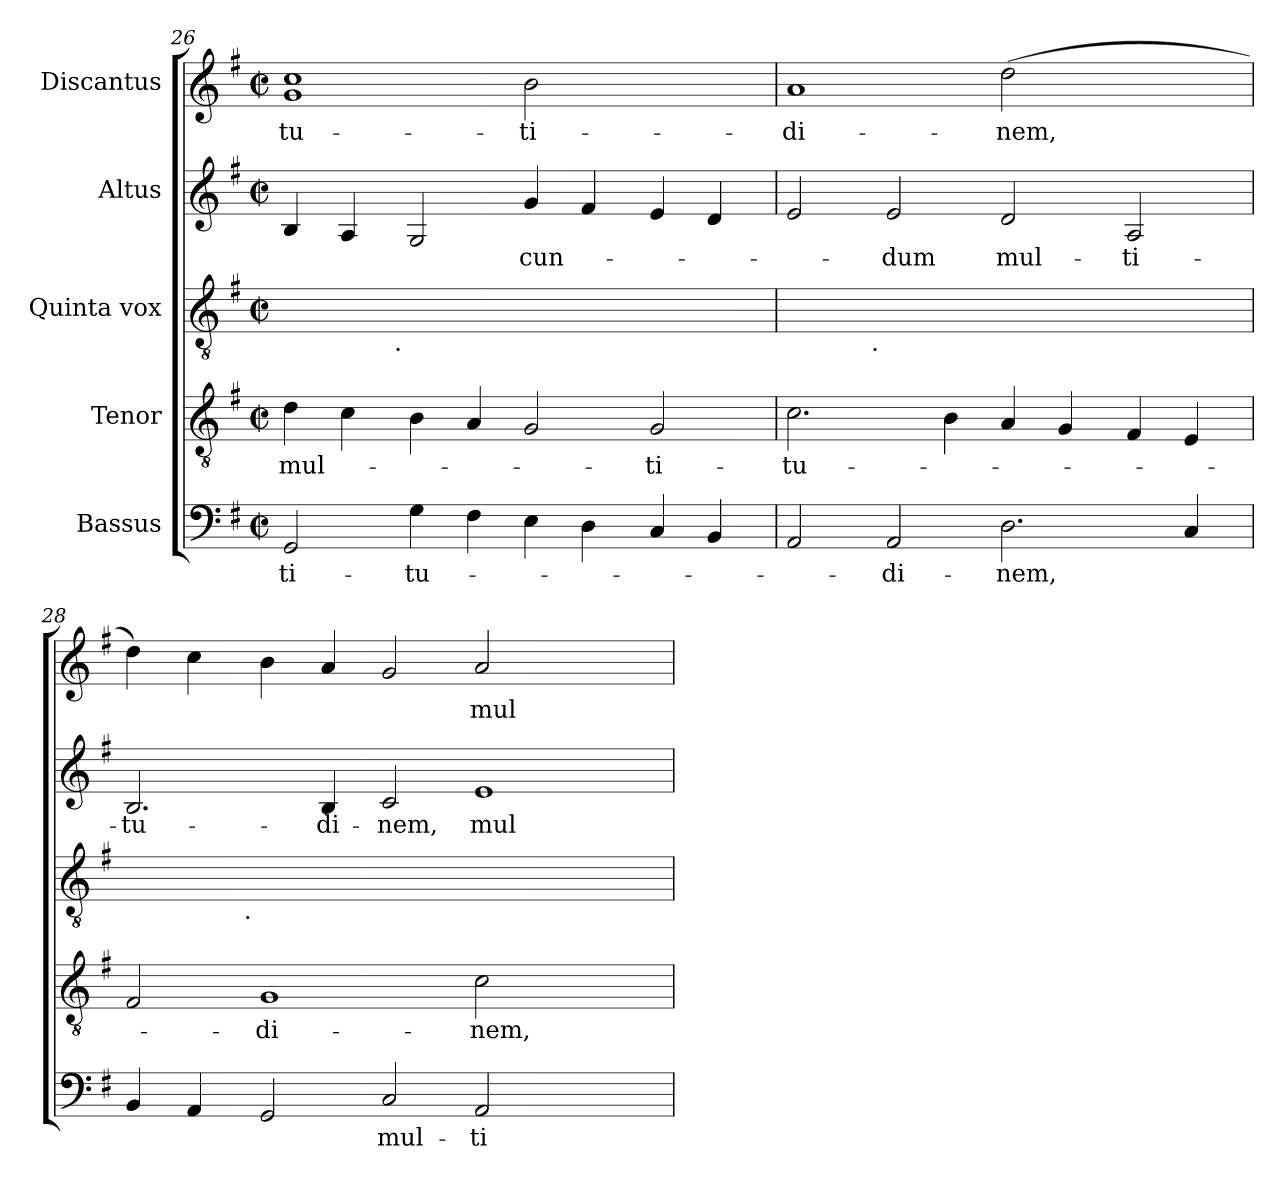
**kern	**text	**kern	**text	**kern	**kern	**text	**kern	**text
*part5	*part5	*part4	*part4	*part3	*part2	*part2	*part1	*part1
*staff5	*staff5	*staff4	*staff4	*staff3	*staff2	*staff2	*staff1	*staff1
*I"Bassus	*	*I"Tenor	*	*I"Quinta vox	*I"Altus	*	*I"Discantus	*
*clefF4	*	*clefGv2	*	*clefGv2	*clefG2	*	*clefG2	*
*k[f#]	*	*k[f#]	*	*k[f#]	*k[f#]	*	*k[f#]	*
*G:	*	*G:	*	*G:	*G:	*	*G:	*
*M2/2	*	*M2/2	*	*M2/2	*M2/2	*	*M2/2	*
*met(c|)	*	*met(c|)	*	*met(c|)	*met(c|)	*	*met(c|)	*
=26	=26	=26	=26	=26	=26	=26	=26	=26
!	!LO:LY:b:cj	!	!LO:LY:b:cj	!	!	!	!	!LO:LY:b:cj
2GG/	-ti-	4d\	mul-	4...ryy	4B/	.	1g 1cc	-tu-
.	.	4c\	.	.	4A/	.	.	.
!	!	!	!	!LO:TX:b:t=.	!	!	!	!
.	.	.	.	1ryy	.	.	.	.
!	!LO:LY:b:cj	!	!	!	!	!	!	!
4G\	-tu-	4B\	.	.	2G/	.	.	.
4F#\	.	4A/	.	.	.	.	.	.
!	!	!	!	!	!	!LO:LY:b:cj	!	!LO:LY:b:cj
4E\	.	2G/	.	.	4g/	-cun-	2b\	-ti-
4D\	.	.	.	.	4f#/	.	.	.
.	.	.	.	2ryy	.	.	.	.
!	!	!	!LO:LY:b:cj	!	!	!	!	!
4C/	.	2G/	-ti-	.	4e/	.	2ryy	.
4BB/	.	.	.	.	4d/	.	.	.
.	.	.	.	32ryy	.	.	.	.
=27	=27	=27	=27	=27	=27	=27	=27	=27
!	!	!	!LO:LY:b:cj	!	!	!	!	!LO:LY:b:cj
2AA/	.	2.c\	-tu-	4...ryy	2e/	.	1a	-di-
!	!	!	!	!LO:TX:b:t=.	!	!	!	!
.	.	.	.	1ryy	.	.	.	.
!	!LO:LY:b:cj	!	!	!	!	!LO:LY:b:cj	!	!
2AA/	-di-	.	.	.	2e/	-dum	.	.
.	.	4B\	.	.	.	.	.	.
!	!LO:LY:b:cj	!	!	!	!	!LO:LY:b:cj	!	!LO:LY:b:cj
2.D\	-nem,	4A/	.	.	2d/	mul-	(<2dd\	-nem,
.	.	4G/	.	.	.	.	.	.
.	.	.	.	2ryy	.	.	.	.
!	!	!	!	!	!	!LO:LY:b:cj	!	!
.	.	4F#/	.	.	2A/	-ti-	2ryy	.
4C/	.	4E/	.	.	.	.	.	.
.	.	.	.	32ryy	.	.	.	.
!!LO:LB:g=z
=28	=28	=28	=28	=28	=28	=28	=28	=28
!	!	!	!	!	!	!LO:LY:b:cj	!	!
4BB/	.	2F#/	.	4...ryy	2.B/	-tu-	4dd\)	.
4AA/	.	.	.	.	.	.	4cc\	.
!	!	!	!	!LO:TX:b:t=.	!	!	!	!
.	.	.	.	0ryy	.	.	.	.
!	!	!	!LO:LY:b:cj	!	!	!	!	!
2GG/	.	1G	-di-	.	.	.	4b\	.
!	!	!	!	!	!	!LO:LY:b	!	!
.	.	.	.	.	4B/	-di-	4a/	.
!	!LO:LY:b:cj	!	!	!	!	!LO:LY:b:cj	!	!
2C/	mul-	.	.	.	2c/	-nem,	2g/	.
!	!LO:LY:b:cj	!	!LO:LY:b:cj	!	!	!LO:LY:b:cj	!	!LO:LY:b:cj
2AA/	-ti-	2c\	-nem,	.	1e	mul-	2a/	mul-
2ryy	.	2ryy	.	.	.	.	2ryy	.
.	.	.	.	32ryy	.	.	.	.
=	=	=	=	=	=	=	=	=
*-	*-	*-	*-	*-	*-	*-	*-	*-
